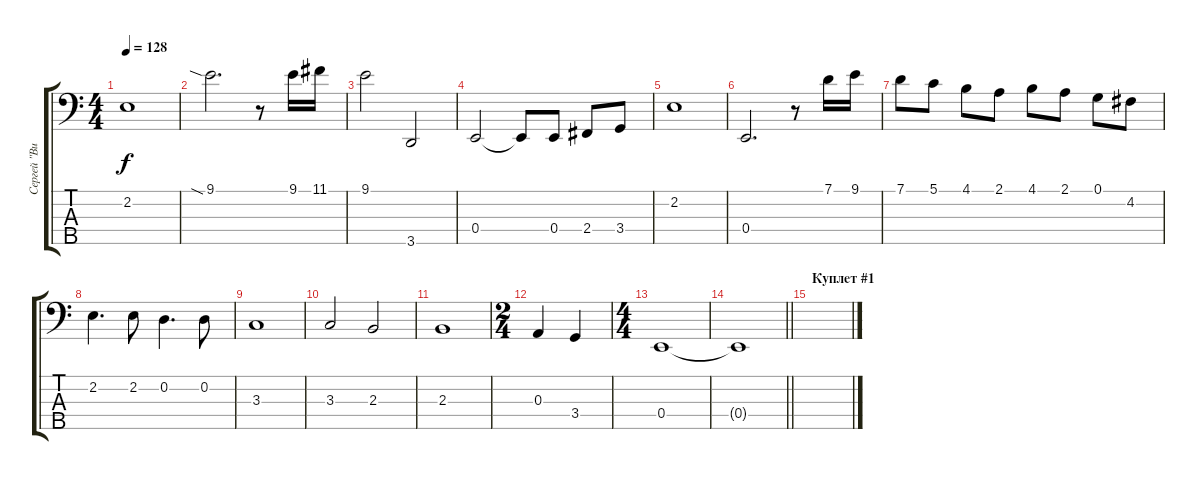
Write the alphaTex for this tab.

\track ("Сергей \"Викинг\" Цаплин" "Сергей \"Ви") {instrument electricbassfinger}
\staff {score tabs}
\tuning (G2 D2 A1 E1 B0) {hide}
\ts (4 4)
\tempo 128
\clef f4
\ks c
2.2.1{dy f} |
9.1{sia}.2{d} r.8 9.1.16 11.1.16 |
9.1.2 3.5.2 |
0.4.2 0.4{t}.8 0.4.8 2.4.8 3.4.8 |
2.2.1 |
0.4.2{d} r.8 7.1.16 9.1.16 |
7.1.8 5.1.8 4.1.8 2.1.8 4.1.8 2.1.8 0.1.8 4.2.8 |
2.2.4{d} 2.2.8 0.2.4{d} 0.2.8 |
3.3.1 |
3.3.2 2.3.2 |
2.3.1 |
\ts (2 4)
0.3.4 3.4.4 |
\ts (4 4)
0.4.1 |
\barLineRight lightlight
0.4{t}.1 |
\section ("" "Куплет #1")
